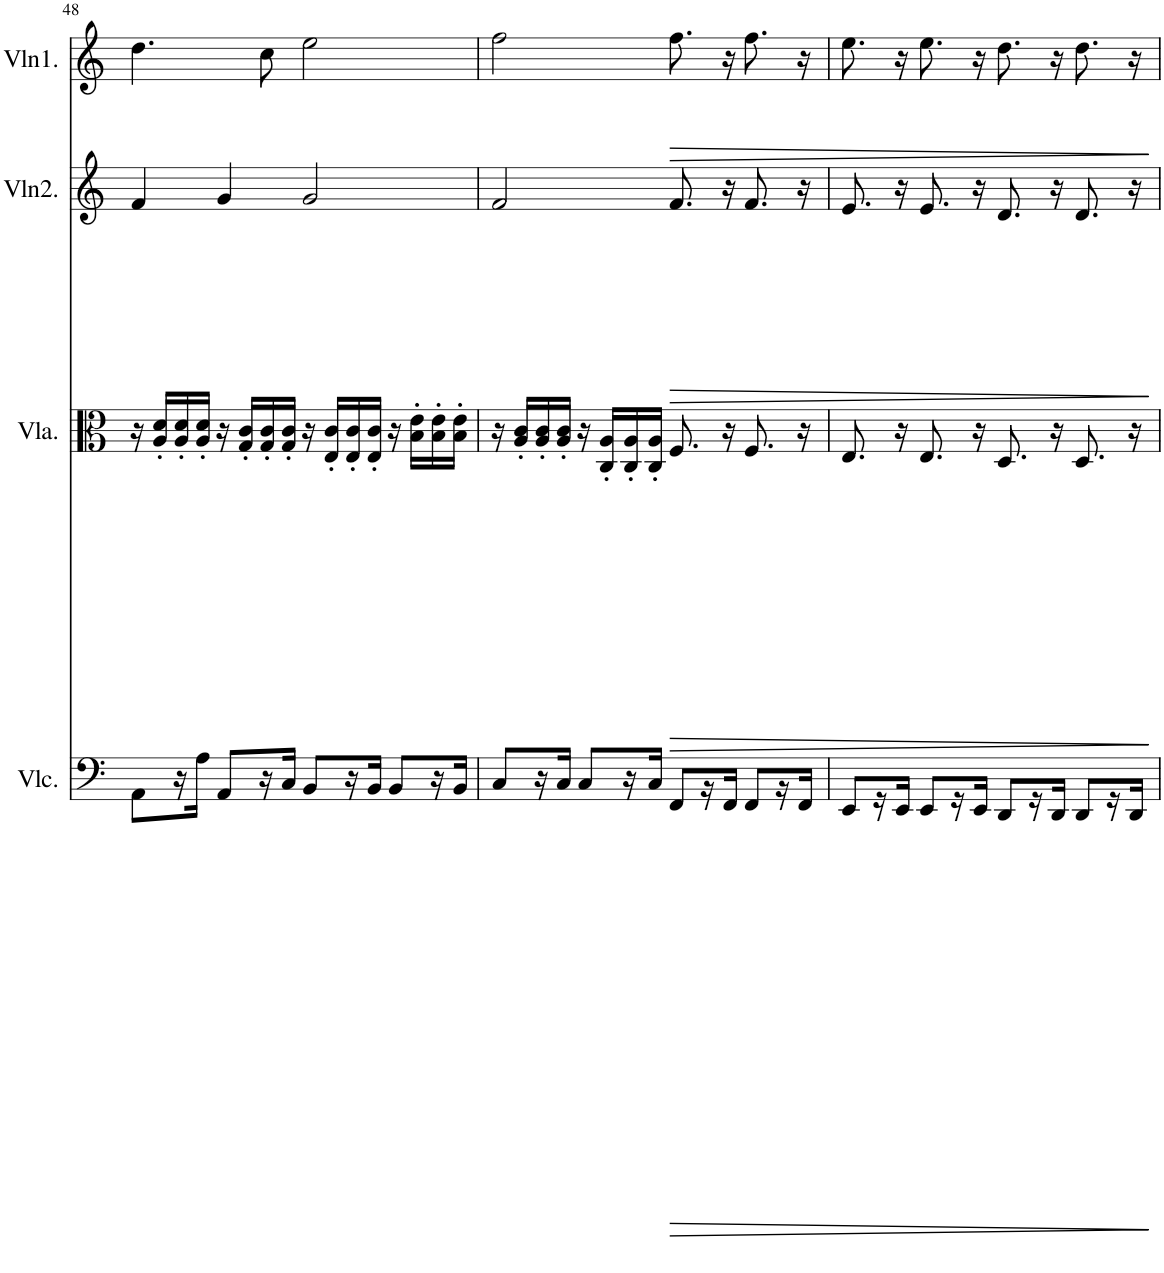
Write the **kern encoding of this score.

**kern	**dynam	**kern	**dynam	**kern	**dynam	**kern	**dynam
*part4	*part4	*part3	*part3	*part2	*part2	*part1	*part1
*staff4	*staff4	*staff3	*staff3	*staff2	*staff2	*staff1	*staff1
*I"Cello	*	*I"Viola	*	*I"Violin 2	*	*I"Violin 1	*
*	*	*I'Vla.	*	*I'Vln2.	*	*I'Vln1.	*
!!LO:PB:g=z
*clefF4	*	*clefC3	*	*clefG2	*	*clefG2	*
*k[]	*	*k[]	*	*k[]	*	*k[]	*
*M4/4	*	*M4/4	*	*M4/4	*	*M4/4	*
=48	=48	=48	=48	=48	=48	=48	=48
8AA\L	.	16r	.	4f/	.	4.dd\	.
.	.	16A/' 16d/'LL	.	.	.	.	.
16r	.	16A/' 16d/'	.	.	.	.	.
16A\JJ	.	16A/' 16d/'JJ	.	.	.	.	.
8AA/L	.	16r	.	4g/	.	.	.
.	.	16G/' 16c/'LL	.	.	.	.	.
16r	.	16G/' 16c/'	.	.	.	8cc\	.
16C/JJ	.	16G/' 16c/'JJ	.	.	.	.	.
8BB/L	.	16r	.	2g/	.	2ee\	.
.	.	16E/' 16c/'LL	.	.	.	.	.
16r	.	16E/' 16c/'	.	.	.	.	.
16BB/JJ	.	16E/' 16c/'JJ	.	.	.	.	.
8BB/L	.	16r	.	.	.	.	.
.	.	16B\' 16e\'LL	.	.	.	.	.
16r	.	16B\' 16e\'	.	.	.	.	.
16BB/JJ	.	16B\' 16e\'JJ	.	.	.	.	.
=49	=49	=49	=49	=49	=49	=49	=49
8C/L	.	16r	.	2f/	.	2ff\	.
.	.	16A/' 16c/'LL	.	.	.	.	.
16r	.	16A/' 16c/'	.	.	.	.	.
16C/JJ	.	16A/' 16c/'JJ	.	.	.	.	.
8C/L	.	16r	.	.	.	.	.
.	.	16C/' 16A/'LL	.	.	.	.	.
16r	.	16C/' 16A/'	.	.	.	.	.
16C/JJ	.	16C/' 16A/'JJ	.	.	.	.	.
!	!LO:HP:b	!	!LO:HP:b	!	!LO:HP:b	!	!LO:HP:b
8FF/L	>	8.F/	>	8.f/	>	8.ff\	>
16r	.	.	.	.	.	.	.
16FF/JJ	.	16r	.	16r	.	16r	.
8FF/L	.	8.F/	.	8.f/	.	8.ff\	.
16r	.	.	.	.	.	.	.
16FF/JJ	.	16r	.	16r	.	16r	.
=50	=50	=50	=50	=50	=50	=50	=50
8EE/L	.	8.E/	.	8.e/	.	8.ee\	.
16r	.	.	.	.	.	.	.
16EE/JJ	.	16r	.	16r	.	16r	.
8EE/L	.	8.E/	.	8.e/	.	8.ee\	.
16r	.	.	.	.	.	.	.
16EE/JJ	.	16r	.	16r	.	16r	.
8DD/L	.	8.D/	.	8.d/	.	8.dd\	.
16r	.	.	.	.	.	.	.
16DD/JJ	.	16r	.	16r	.	16r	.
8DD/L	.	8.D/	.	8.d/	.	8.dd\	.
16r	.	.	.	.	.	.	.
16DD/JJ	.	16r	.	16r	.	16r	.
.	]	.	]	.	]	.	]
=	=	=	=	=	=	=	=
*-	*-	*-	*-	*-	*-	*-	*-
